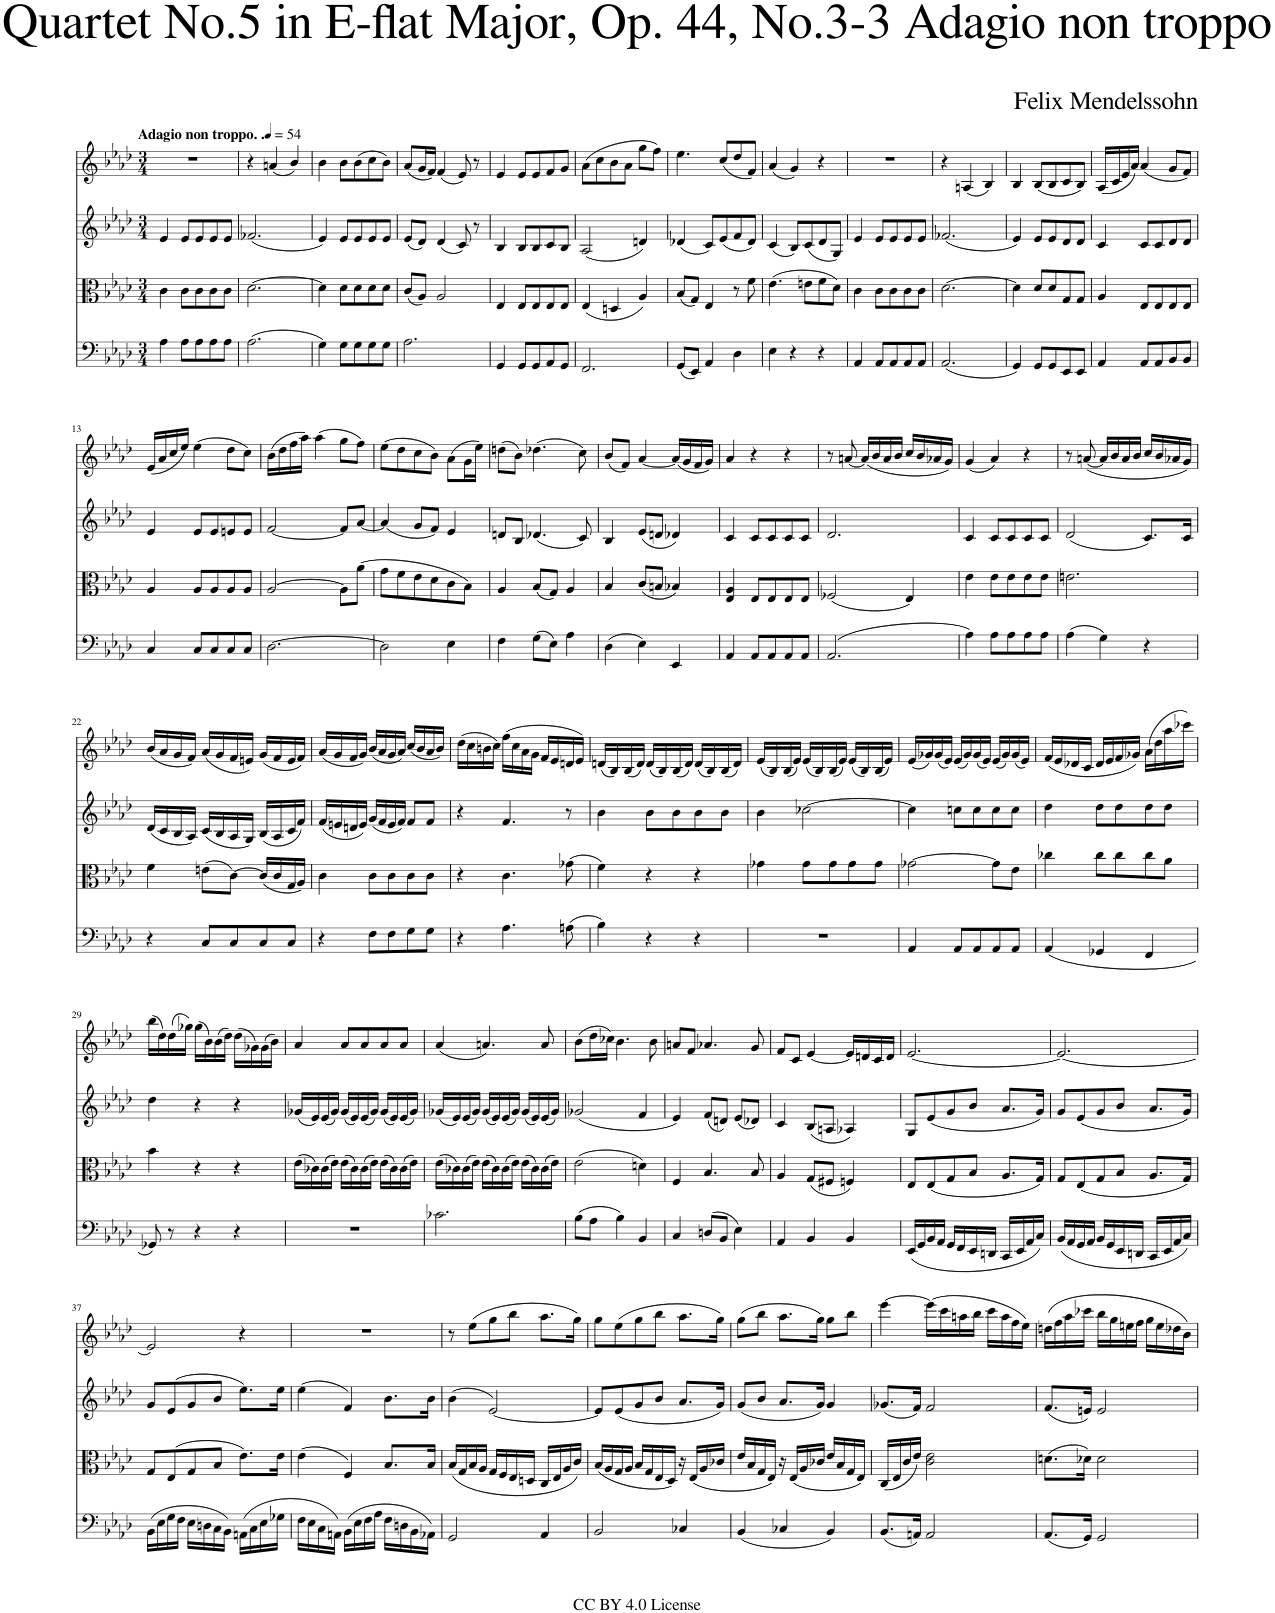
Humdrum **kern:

**kern	**kern	**kern	**kern
*part4	*part3	*part2	*part1
*staff4	*staff3	*staff2	*staff1
*I"Cello	*I"Viola	*I"Violin II	*I"Violin I
*	*I'Vla	*I'Vln	*I'Vln
*clefF4	*clefC3	*clefG2	*clefG2
*k[b-e-a-d-]	*k[b-e-a-d-]	*k[b-e-a-d-]	*k[b-e-a-d-]
*M3/4	*M3/4	*M3/4	*M3/4
*MM54	*MM54	*MM54	*MM54
=1	=1	=1	=1
!	!	!	!LO:TX:a:B:t=Adagio non troppo. .
4A-\	4c\	4e-/	2.r
8A-\L	8c\L	8e-/L	.
8A-\	8c\	8e-/	.
8A-\	8c\	8e-/	.
8A-\J	8c\J	8e-/J	.
=2	=2	=2	=2
(>2.A-\	[2.d-\	(2.f-X/	4r
.	.	.	(4an/
.	.	.	4b-/)
=3	=3	=3	=3
4G\)	4d-\]	4e-/)	4b-\
8G\L	8d-\L	8e-/L	8b-\L
8G\	8d-\	8e-/	(>8b-\
8G\	8d-\	8e-/	8cc\
8G\J	8d-\J	8e-/J	8b-\J)
=4	=4	=4	=4
2.A-\	(8c/L	(8e-/L	(8a-/L
.	8A-/J)	8d-/J)	16g/L
.	.	.	16f/JJ)
.	2A-/	(4d-/	(4f/
.	.	8c/)	8e-/)
.	.	8r	8r
=5	=5	=5	=5
4GG/	4E-/	4B-/	4e-/
8GG/L	8E-/L	8B-/L	8e-/L
8GG/	8E-/	8B-/	8e-/
8AA-/	8E-/	8c/	8f/
8GG/J	8E-/J	8B-/J	8g/J
=6	=6	=6	=6
2.FF/	(4E-/	(2A-/	(>8a-\L
.	.	.	8cc\
.	4Dn/	.	8b-\
.	.	.	8a-\J
.	4A-/)	4dn/)	8gg\L
.	.	.	8ff\J)
=7	=7	=7	=7
(8GG/L	(8B-/L	(4d-X/	4.ee-\
8EE-/J)	8G/J)	.	.
4AA-/	4E-/	8c/L)	.
.	.	(8e-/	(8cc/L
4D-\	8r	8f/	8dd-/
.	8f\	8d-/J)	8f/J)
=8	=8	=8	=8
4E-\	(>4.e-\	(4c/	(4a-/
4r	.	8B-/L)	4g/)
.	8en\L	(8c/	.
4r	8f\	8d-/	4r
.	8d-\J)	8G/J)	.
=9	=9	=9	=9
4AA-/	4c\	4e-/	2.r
8AA-/L	8c\L	8e-/L	.
8AA-/	8c\	8e-/	.
8AA-/	8c\	8e-/	.
8AA-/J	8c\J	8e-/J	.
=10	=10	=10	=10
(2.AA-/	[2.d-\	(2.f-X/	4r
.	.	.	(4An/
.	.	.	4B-/)
=11	=11	=11	=11
4GG/)	4d-\]	4e-/)	4B-/
8GG/L	8d-/L	8e-/L	(8B-/L
8GG/	8d-/	8e-/	8B-/
8EE-/	8G/	8d-/	8c/
8EE-/J	8G/J	8d-/J	8B-/J)
=12	=12	=12	=12
4AA-/	4A-/	4c/	(16A-/LL
.	.	.	16c/
.	.	.	16e-/
.	.	.	16a-/JJ)
8AA-/L	8E-/L	8c/L	(4a-/
8AA-/	8E-/	8c/	.
8BB-/	8E-/	8d-/	8g/L
8BB-/J	8E-/J	8d-/J	8f/J)
!!LO:LB:g=z
=13	=13	=13	=13
4C/	4A-/	4e-/	(16e-/LL
.	.	.	16a-/
.	.	.	16cc/
.	.	.	16ee-/JJ)
8C/L	8A-/L	8e-/L	(>4ee-\
8C/	8A-/	8e-/	.
8C/	8A-/	8en/	8dd-\L
8C/J	8A-/J	8e/J	8cc\J)
=14	=14	=14	=14
[2.D-\	[2A-/	[2f/	(>16b-\LL
.	.	.	16dd-\
.	.	.	16ff\
.	.	.	16aa-\JJ)
.	.	.	(>4aa-\
.	8A-\L]	8f/L]	8gg\L
.	(>8a-\J	[8a-/J	8ff\J)
=15	=15	=15	=15
2D-\]	8g\L	(4a-/]	(>8ee-\L
.	8f\	.	8dd-\
.	8e-\	8g/L	8cc\
.	8d-\	8f/J)	8b-\J)
4E-\	8c\	4e-/	(>8a-\L
.	8B-\J)	.	16g\L
.	.	.	16ee-\JJ)
=16	=16	=16	=16
4F\	4A-/	8dn/L	(>8ddn\L
.	.	8B-/J	8b-\J)
(>8G\L	(8B-/L	(4.d-X/	(>4.dd-X\
8E-\J)	8G/J)	.	.
4A-\	4A-/	.	.
.	.	8c/)	8cc\)
=17	=17	=17	=17
(>4D-\	4B-/	4B-/	(8b-/L
.	.	.	8f/J)
4E-\)	(8c/L	(8e-/L	[4a-/
.	8Bn/J	8dn/J	.
4EE-/	4B-X/)	4d-X/)	(16a-/LL]
.	.	.	16g/
.	.	.	16f/
.	.	.	16g/JJ)
=18	=18	=18	=18
4AA-/	4E-/ 4A-/	4c/	4a-/
8AA-/L	8E-/L	8c/L	4r
8AA-/	8E-/	8c/	.
8AA-/	8E-/	8c/	4r
8AA-/J	8E-/J	8c/J	.
=19	=19	=19	=19
(>2.AA-/	(2F-X/	2.d-/	8r
.	.	.	[8an/
.	.	.	(16a/LL]
.	.	.	16b-/
.	.	.	16a/
.	.	.	16b-/JJ
.	4E-/)	.	16cc/LL
.	.	.	16b-/
.	.	.	16a-X/
.	.	.	16g/JJ)
=20	=20	=20	=20
4A-\)	4e-\	4c/	(4g/
8A-\L	8e-\L	8c/L	4a-/)
8A-\	8e-\	8c/	.
8A-\	8e-\	8c/	4r
8A-\J	8e-\J	8c/J	.
=21	=21	=21	=21
(>4A-\	2.en\	(2d-/	8r
.	.	.	([8an/
4G\)	.	.	16a/LL]
.	.	.	16b-/
.	.	.	16a/
.	.	.	16b-/JJ
4r	.	8.c/L)	16cc/LL
.	.	.	16b-/
.	.	.	16a-X/
.	.	16c/Jk	16g/JJ)
!!LO:LB:g=z
=22	=22	=22	=22
4r	4f\	(16d-/LL	(16b-/LL
.	.	16c/	16a-/
.	.	16B-/	16g/
.	.	16A-/JJ)	16f/JJ)
8C/L	(>8en\L	(16c/LL	(16a-/LL
.	.	16B-/	16g/
8C/	[8c\J)	16A-/	16f/
.	.	16G/JJ)	16en/JJ)
8C/	(16c/LL]	(16B-/LL	(16g/LL
.	16c/	16A-/	16f/
8C/J	16G/	16c/	16e/
.	16A-/JJ)	16f/JJ)	16f/JJ)
=23	=23	=23	=23
4r	4c\	(16f/LL	(16a-/LL
.	.	16en/	16g/
.	.	16dn/	16f/
.	.	16e/JJ)	16g/JJ)
8F\L	8c\L	(16g/LL	(16b-/LL
.	.	16f/	16a-/
8F\	8c\	16e/	16g/
.	.	16f/JJ)	16a-/JJ)
8G\	8c\	8f/L	(16cc/LL
.	.	.	16b-/
8G\J	8c\J	8f/J	16a-/
.	.	.	16b-/JJ)
=24	=24	=24	=24
4r	4r	4r	(>16dd-\LL
.	.	.	16cc\
.	.	.	16bn\
.	.	.	16cc\JJ)
4.A-\	4.c\	4.f/	(>16ff\LL
.	.	.	16cc\
.	.	.	16a-\
.	.	.	16g\JJ
.	.	.	16f/LL
.	.	.	16e-/
(>8An\	(>8g-X\	8r	16dn/
.	.	.	16e-/JJ)
=25	=25	=25	=25
4B-\)	4f\)	4b-\	(16dn/LL
.	.	.	16B-/)
.	.	.	(16B-/
.	.	.	16d/JJ)
4r	4r	8b-\L	(16d/LL
.	.	.	16B-/)
.	.	8b-\	(16B-/
.	.	.	16d/JJ)
4r	4r	8b-\	(16d/LL
.	.	.	16B-/)
.	.	8b-\J	(16B-/
.	.	.	16d/JJ)
=26	=26	=26	=26
2.r	4g-X\	4b-\	(16e-/LL
.	.	.	16B-/)
.	.	.	(16B-/
.	.	.	16e-/JJ)
.	8g-\L	[2cc-X\	(16e-/LL
.	.	.	16B-/)
.	8g-\	.	(16B-/
.	.	.	16e-/JJ)
.	8g-\	.	(16e-/LL
.	.	.	16B-/)
.	8g-\J	.	(16B-/
.	.	.	16e-/JJ)
=27	=27	=27	=27
4AA-/	[2g-X\	4cc-\]	(16e-/LL
.	.	.	16g-X/)
.	.	.	(16g-/
.	.	.	16e-/JJ)
8AA-/L	.	8ccn\L	(16e-/LL
.	.	.	16g-/)
8AA-/	.	8cc\	(16g-/
.	.	.	16e-/JJ)
8AA-/	8g-\L]	8cc\	(16e-/LL
.	.	.	16g-/)
8AA-/J	8e-\J	8cc\J	(16g-/
.	.	.	16e-/JJ)
=28	=28	=28	=28
(4AA-/	4cc-X\	4dd-\	(16f/LL
.	.	.	16e-/
.	.	.	16d-X/
.	.	.	16c/JJ
4GG-X/	8cc-\L	8dd-\L	16d-/LL
.	.	.	16e-/
.	8cc-\	8dd-\	16f/
.	.	.	16g-X/JJ)
4FF/	8cc-\	8dd-\	(>16a-\LL
.	.	.	16dd-\
.	8a-\J	8dd-\J	16aa-\
.	.	.	16ccc-X\JJ)
!!LO:LB:g=z
=29	=29	=29	=29
8GG-X/)	4b-\	4dd-\	(>16bb-\LL
.	.	.	16dd-\)
8r	.	.	(>16dd-\
.	.	.	16gg-X\JJ)
4r	4r	4r	(>16gg-\LL
.	.	.	16b-\)
.	.	.	(>16b-\
.	.	.	16dd-\JJ)
4r	4r	4r	(>16dd-\LL
.	.	.	16g-X\)
.	.	.	(>16g-\
.	.	.	16b-\JJ)
=30	=30	=30	=30
2.r	(>16e-\LL	(16g-X/LL	4a-/
.	16c-X\)	16e-/)	.
.	(>16c-\	(16e-/	.
.	16e-\JJ)	16g-/JJ)	.
.	(>16e-\LL	(16g-/LL	8a-/L
.	16c-\)	16e-/)	.
.	(>16c-\	(16e-/	8a-/
.	16e-\JJ)	16g-/JJ)	.
.	(>16e-\LL	(16g-/LL	8a-/
.	16c-\)	16e-/)	.
.	(>16c-\	(16e-/	8a-/J
.	16e-\JJ)	16g-/JJ)	.
=31	=31	=31	=31
2.c-X\	(>16e-\LL	(16g-X/LL	(4a-/
.	16c-X\)	16e-/)	.
.	(>16c-\	(16e-/	.
.	16e-\JJ)	16g-/JJ)	.
.	(>16e-\LL	(16g-/LL	4.an/)
.	16c-\)	16e-/)	.
.	(>16c-\	(16e-/	.
.	16e-\JJ)	16g-/JJ)	.
.	(>16e-\LL	(16g-/LL	.
.	16c-\)	16e-/)	.
.	(>16c-\	(16e-/	8a/
.	16e-\JJ)	16g-/JJ)	.
=32	=32	=32	=32
(>8B-\L	(>2e-\	(2g-X/	(>8b-\L
8A-\J	.	.	16dd-\L
.	.	.	16cc-X\JJ)
4B-\)	.	.	4.b-\
4BB-/	4dn\)	4f/	.
.	.	.	8b-\
=33	=33	=33	=33
4C/	4F/	4e-/)	8an/L
.	.	.	8f/J
(>8Dn/L	4.B-/	(8f/L	4.a-X/
8BB-/J	.	8dn/J)	.
4E-\)	.	(8e-/L	.
.	8B-/	8d-X/J)	8g/
=34	=34	=34	=34
4AA-/	4A-/	4c/	8f/L
.	.	.	8c/J
4BB-/	(8G/L	(8B-/L	[4e-/
.	8F#X/J	8An/J	.
4BB-/	4Fn/)	4A-X/)	16e-/LL]
.	.	.	16dn/
.	.	.	16c/
.	.	.	16d/JJ
=35	=35	=35	=35
(16EE-/LL	8E-/L	8G/L	[2.e-/
16GG/	.	.	.
16BB-/	(8E-/	(8e-/	.
16AA-/JJ	.	.	.
16GG/LL	8G/	8g/	.
16FF/	.	.	.
16EE-/	8B-/J	8b-/J	.
16DDn/JJ	.	.	.
16CC/LL	8.A-/L	8.a-/L	.
16EE-/	.	.	.
16AA-/	.	.	.
16C/JJ)	16G/Jk)	16g/Jk)	.
=36	=36	=36	=36
(16BB-/LL	8G/L	8g/L	2.e-/_
16AA-/	.	.	.
16GG/	(8E-/	(8e-/	.
16AA-/JJ	.	.	.
16BB-/LL	8G/	8g/	.
16GG/	.	.	.
16EE-/	8B-/J	8b-/J	.
16DDn/JJ	.	.	.
16CC/LL	8.A-/L	8.a-/L	.
16EE-/	.	.	.
16AA-/	.	.	.
16C/JJ)	16G/Jk)	16g/Jk)	.
!!LO:LB:g=z
=37	=37	=37	=37
(>16BB-\LL	8G/L	8g/L	2e-/]
16E-\	.	.	.
16G\	(>8E-/	(>8e-/	.
16F\JJ	.	.	.
16E-\LL	8G/	8g/	.
16Dn\	.	.	.
16C\	8B-/J	8b-/J	.
16BB-\JJ)	.	.	.
(>16AAn\LL	8.e-\L)	8.ee-\L)	4r
16C\	.	.	.
16E-\	.	.	.
16G-X\JJ	16e-\Jk	16ee-\Jk	.
=38	=38	=38	=38
16F\LL	(>4e-\	(>4ee-\	2.r
16E-\	.	.	.
16C\	.	.	.
16AAn\JJ)	.	.	.
(>16BB-\LL	4F/)	4f/)	.
16E-\	.	.	.
16F\	.	.	.
16A-\JJ	.	.	.
16F\LL	8.B-/L	8.b-\L	.
16Dn\	.	.	.
16BB-\	.	.	.
16AA-X\JJ)	16B-/Jk	16b-\Jk	.
=39	=39	=39	=39
2GG/	(16B-/LL	(>4b-\	8r
.	16G/	.	.
.	16B-/	.	(>8ee-\L
.	16A-/JJ	.	.
.	16G/LL	[2e-/)	8gg\
.	16F/	.	.
.	16E-/	.	8bb-\J
.	16Dn/JJ	.	.
4AA-/	16C/LL	.	8.aa-\L
.	16E-/	.	.
.	16A-/	.	.
.	16c/JJ)	.	16gg\Jk)
=40	=40	=40	=40
2BB-/	(16B-/LL	8e-/L]	8gg\L
.	16A-/	.	.
.	16G/	(8e-/	(>8ee-\
.	16A-/JJ	.	.
.	16B-/LL	8g/	8gg\
.	16G/	.	.
.	16E-/	8b-/J	8bb-\J
.	16D-/JJ)	.	.
4C-X/	16r	8.a-/L	8.aa-\L
.	(16E-/LL	.	.
.	16A-/	.	.
.	16c-X/JJ	16g/Jk)	16gg\Jk)
=41	=41	=41	=41
(4BB-/	16e-/LL	(8g/L	(>8gg\L
.	16B-/	.	.
.	16G/	8b-/J	8bb-\J
.	16E-/JJ)	.	.
4C-X/	16r	8.a-/L	8.aa-\L
.	(16E-/LL	.	.
.	16A-/	.	.
.	16c-X/JJ	16g/Jk)	16gg\Jk)
4BB-/)	16e-/LL	4g/	8gg\L
.	16B-/	.	.
.	16G/	.	8bb-\J
.	16E-/JJ)	.	.
=42	=42	=42	=42
(8.BB-/L	(16C/LL	(8.g-X/L	[4eee-\
.	16E-/	.	.
.	16c/	.	.
16AAn/Jk)	16e-/JJ)	16f/Jk)	.
2AA/	2c\ 2e-\	2f/	(>16eee-\LL]
.	.	.	16ccc\
.	.	.	16aan\
.	.	.	16bb-\JJ
.	.	.	16ccc\LL
.	.	.	16aa\
.	.	.	16ff\
.	.	.	16ee-\JJ)
=43	=43	=43	=43
(8.AA-/L	(>8.dn\L	(8.f/L	(>16ddn\LL
.	.	.	16ff\
.	.	.	16aa-\
16GG/Jk)	16d-X\Jk)	16en/Jk)	16ccc-X\JJ
2GG/	2d-\	2e/	16bb-\LL
.	.	.	16gg\
.	.	.	16een\
.	.	.	16ff\JJ
.	.	.	16gg\LL
.	.	.	16ee\
.	.	.	16dd-X\
.	.	.	16b-\JJ)
=	=	=	=
*-	*-	*-	*-
